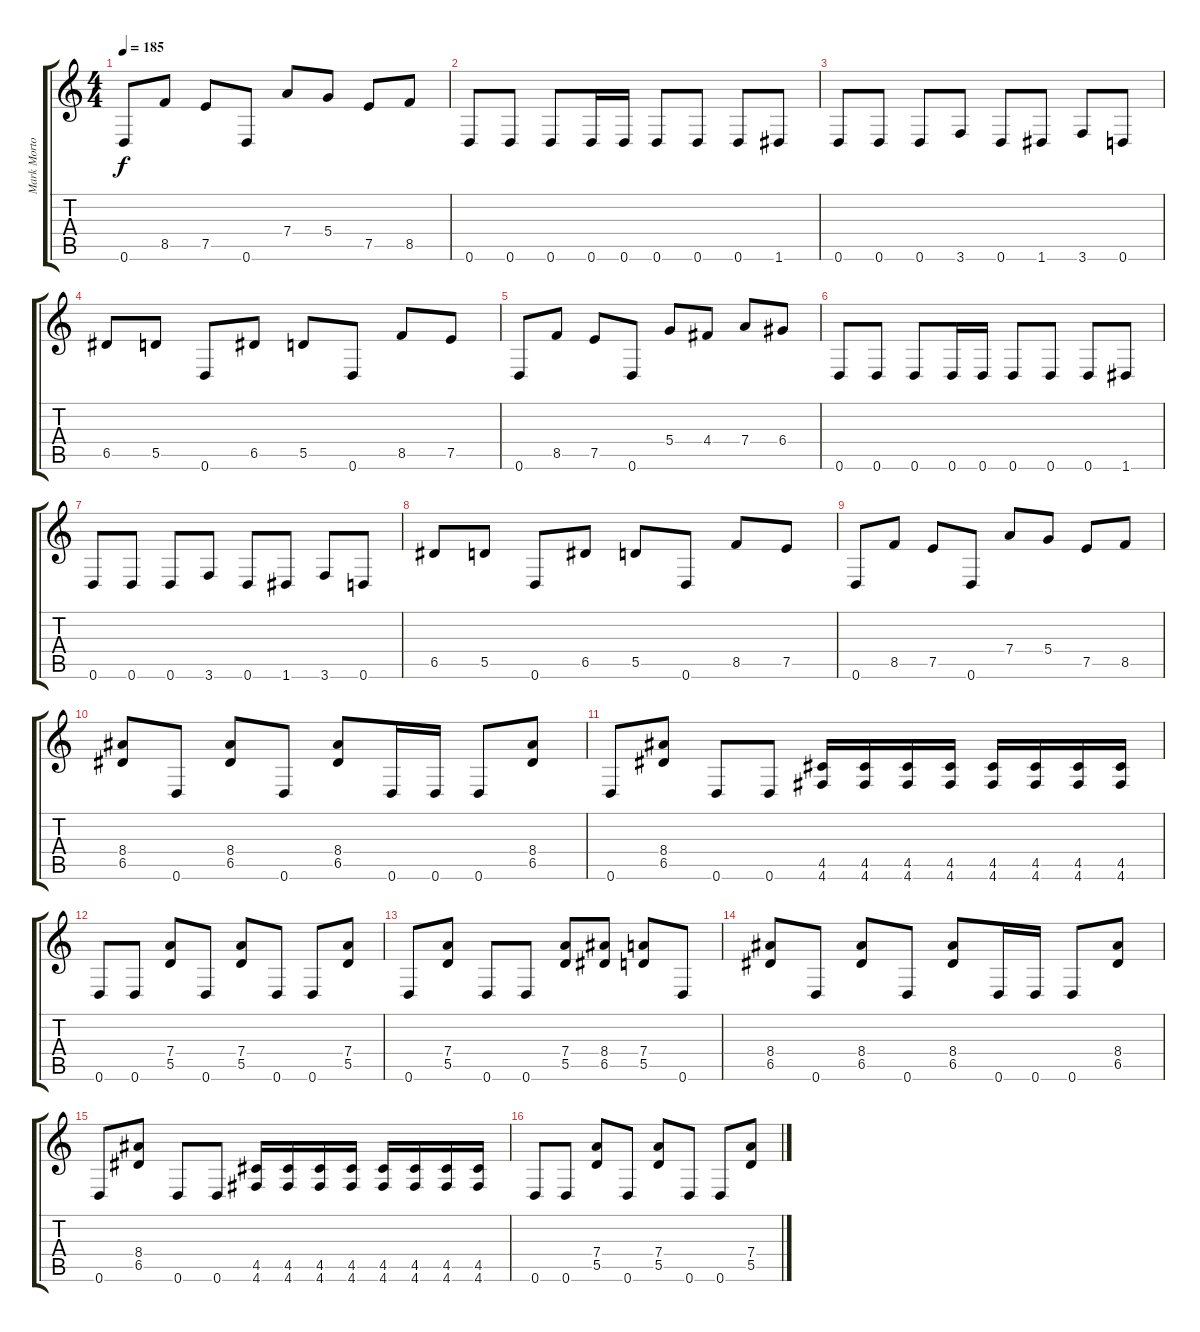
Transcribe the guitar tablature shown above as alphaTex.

\track ("Mark Morton" "Mark Morto") {instrument distortionguitar}
\staff {score tabs}
\tuning (E4 B3 G3 D3 A2 D2) {hide}
\ts (4 4)
\tempo 185
\clef g2
\ks c
0.6.8{dy f} 8.5.8 7.5.8 0.6.8 7.4.8 5.4.8 7.5.8 8.5.8 |
0.6.8 0.6.8 0.6.8 0.6.16 0.6.16 0.6.8 0.6.8 0.6.8 1.6.8 |
0.6.8 0.6.8 0.6.8 3.6.8 0.6.8 1.6.8 3.6.8 0.6.8 |
6.5.8 5.5.8 0.6.8 6.5.8 5.5.8 0.6.8 8.5.8 7.5.8 |
0.6.8 8.5.8 7.5.8 0.6.8 5.4.8 4.4.8 7.4.8 6.4.8 |
0.6.8 0.6.8 0.6.8 0.6.16 0.6.16 0.6.8 0.6.8 0.6.8 1.6.8 |
0.6.8 0.6.8 0.6.8 3.6.8 0.6.8 1.6.8 3.6.8 0.6.8 |
6.5.8 5.5.8 0.6.8 6.5.8 5.5.8 0.6.8 8.5.8 7.5.8 |
0.6.8 8.5.8 7.5.8 0.6.8 7.4.8 5.4.8 7.5.8 8.5.8 |
(8.4 6.5).8 0.6.8 (8.4 6.5).8 0.6.8 (8.4 6.5).8 0.6.16 0.6.16 0.6.8 (8.4 6.5).8 |
0.6.8 (8.4 6.5).8 0.6.8 0.6.8 (4.5 4.6).16 (4.5 4.6).16 (4.5 4.6).16 (4.5 4.6).16 (4.5 4.6).16 (4.5 4.6).16 (4.5 4.6).16 (4.5 4.6).16 |
0.6.8 0.6.8 (7.4 5.5).8 0.6.8 (7.4 5.5).8 0.6.8 0.6.8 (7.4 5.5).8 |
0.6.8 (7.4 5.5).8 0.6.8 0.6.8 (7.4 5.5).8 (8.4 6.5).8 (7.4 5.5).8 0.6.8 |
(8.4 6.5).8 0.6.8 (8.4 6.5).8 0.6.8 (8.4 6.5).8 0.6.16 0.6.16 0.6.8 (8.4 6.5).8 |
0.6.8 (8.4 6.5).8 0.6.8 0.6.8 (4.5 4.6).16 (4.5 4.6).16 (4.5 4.6).16 (4.5 4.6).16 (4.5 4.6).16 (4.5 4.6).16 (4.5 4.6).16 (4.5 4.6).16 |
0.6.8 0.6.8 (7.4 5.5).8 0.6.8 (7.4 5.5).8 0.6.8 0.6.8 (7.4 5.5).8
